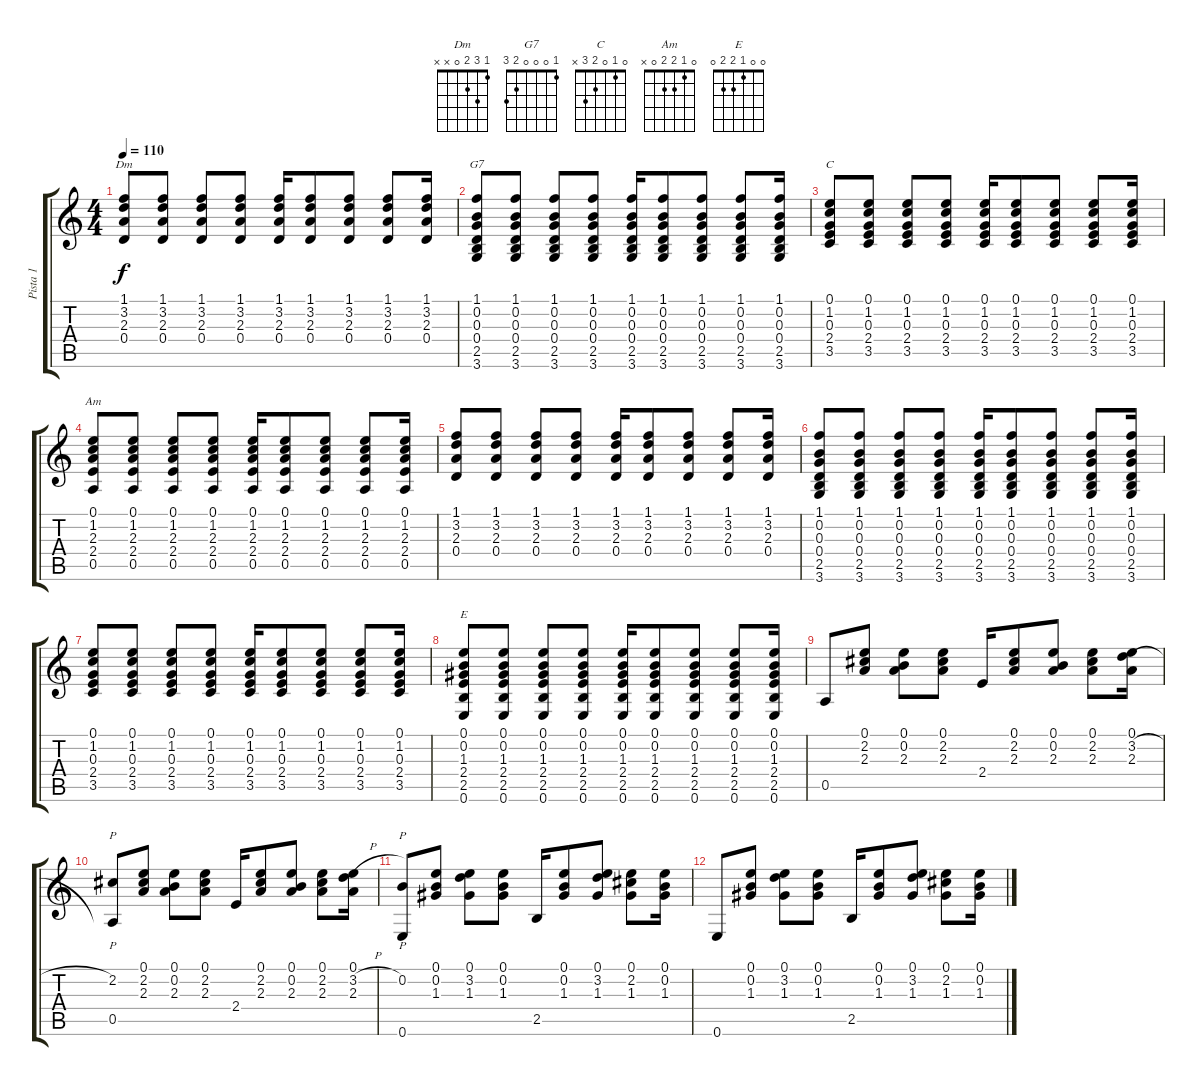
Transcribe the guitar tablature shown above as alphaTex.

\track ("Pista 1" "Pista 1") {instrument acousticguitarsteel}
\staff {score tabs}
\tuning (E4 B3 G3 D3 A2 E2) {hide}
\chord ("Dm" 1 3 2 0 x x)
\chord ("G7" 1 0 0 0 2 3)
\chord ("C" 0 1 0 2 3 x)
\chord ("Am" 0 1 2 2 0 x)
\chord ("E" 0 0 1 2 2 0)
\ts (4 4)
\tempo 110
\clef g2
\ks c
(1.1 3.2 2.3 0.4).8{ch "Dm" dy f} (1.1 3.2 2.3 0.4).8 (1.1 3.2 2.3 0.4).8 (1.1 3.2 2.3 0.4).8 (1.1 3.2 2.3 0.4).16 (1.1 3.2 2.3 0.4).8 (1.1 3.2 2.3 0.4).8 (1.1 3.2 2.3 0.4).8 (1.1 3.2 2.3 0.4).16 |
(1.1 0.2 0.3 0.4 2.5 3.6).8{ch "G7"} (1.1 0.2 0.3 0.4 2.5 3.6).8 (1.1 0.2 0.3 0.4 2.5 3.6).8 (1.1 0.2 0.3 0.4 2.5 3.6).8 (1.1 0.2 0.3 0.4 2.5 3.6).16 (1.1 0.2 0.3 0.4 2.5 3.6).8 (1.1 0.2 0.3 0.4 2.5 3.6).8 (1.1 0.2 0.3 0.4 2.5 3.6).8 (1.1 0.2 0.3 0.4 2.5 3.6).16 |
(0.1 1.2 0.3 2.4 3.5).8{ch "C"} (0.1 1.2 0.3 2.4 3.5).8 (0.1 1.2 0.3 2.4 3.5).8 (0.1 1.2 0.3 2.4 3.5).8 (0.1 1.2 0.3 2.4 3.5).16 (0.1 1.2 0.3 2.4 3.5).8 (0.1 1.2 0.3 2.4 3.5).8 (0.1 1.2 0.3 2.4 3.5).8 (0.1 1.2 0.3 2.4 3.5).16 |
(0.1 1.2 2.3 2.4 0.5).8{ch "Am"} (0.1 1.2 2.3 2.4 0.5).8 (0.1 1.2 2.3 2.4 0.5).8 (0.1 1.2 2.3 2.4 0.5).8 (0.1 1.2 2.3 2.4 0.5).16 (0.1 1.2 2.3 2.4 0.5).8 (0.1 1.2 2.3 2.4 0.5).8 (0.1 1.2 2.3 2.4 0.5).8 (0.1 1.2 2.3 2.4 0.5).16 |
(1.1 3.2 2.3 0.4).8 (1.1 3.2 2.3 0.4).8 (1.1 3.2 2.3 0.4).8 (1.1 3.2 2.3 0.4).8 (1.1 3.2 2.3 0.4).16 (1.1 3.2 2.3 0.4).8 (1.1 3.2 2.3 0.4).8 (1.1 3.2 2.3 0.4).8 (1.1 3.2 2.3 0.4).16 |
(1.1 0.2 0.3 0.4 2.5 3.6).8 (1.1 0.2 0.3 0.4 2.5 3.6).8 (1.1 0.2 0.3 0.4 2.5 3.6).8 (1.1 0.2 0.3 0.4 2.5 3.6).8 (1.1 0.2 0.3 0.4 2.5 3.6).16 (1.1 0.2 0.3 0.4 2.5 3.6).8 (1.1 0.2 0.3 0.4 2.5 3.6).8 (1.1 0.2 0.3 0.4 2.5 3.6).8 (1.1 0.2 0.3 0.4 2.5 3.6).16 |
(0.1 1.2 0.3 2.4 3.5).8 (0.1 1.2 0.3 2.4 3.5).8 (0.1 1.2 0.3 2.4 3.5).8 (0.1 1.2 0.3 2.4 3.5).8 (0.1 1.2 0.3 2.4 3.5).16 (0.1 1.2 0.3 2.4 3.5).8 (0.1 1.2 0.3 2.4 3.5).8 (0.1 1.2 0.3 2.4 3.5).8 (0.1 1.2 0.3 2.4 3.5).16 |
(0.1 0.2 1.3 2.4 2.5 0.6).8{ch "E"} (0.1 0.2 1.3 2.4 2.5 0.6).8 (0.1 0.2 1.3 2.4 2.5 0.6).8 (0.1 0.2 1.3 2.4 2.5 0.6).8 (0.1 0.2 1.3 2.4 2.5 0.6).16 (0.1 0.2 1.3 2.4 2.5 0.6).8 (0.1 0.2 1.3 2.4 2.5 0.6).8 (0.1 0.2 1.3 2.4 2.5 0.6).8 (0.1 0.2 1.3 2.4 2.5 0.6).16 |
0.5.8{volume 16} (0.1 2.2 2.3).8 (0.1 0.2 2.3).8 (0.1 2.2 2.3).8 2.4.16{volume 14} (0.1 2.2 2.3).8 (0.1 0.2 2.3).8 (0.1 2.2 2.3).8 (0.1 3.2{h} 2.3).16 |
(2.2 0.5).8{p volume 12} (0.1 2.2 2.3).8 (0.1 0.2 2.3).8 (0.1 2.2 2.3).8 2.4.16{volume 10} (0.1 2.2 2.3).8 (0.1 0.2 2.3).8 (0.1 2.2 2.3).8 (0.1 3.2{h} 2.3).16 |
(0.2 0.6).8{p volume 8} (0.1 0.2 1.3).8 (0.1 3.2 1.3).8 (0.1 0.2 1.3).8 2.5.16{volume 6} (0.1 0.2 1.3).8 (0.1 3.2 1.3).8 (0.1 2.2 1.3).8 (0.1 0.2 1.3).16 |
0.6.8{volume 4} (0.1 0.2 1.3).8 (0.1 3.2 1.3).8 (0.1 0.2 1.3).8 2.5.16{volume 2} (0.1 0.2 1.3).8 (0.1 3.2 1.3).8 (0.1 2.2 1.3).8 (0.1 0.2 1.3).16
